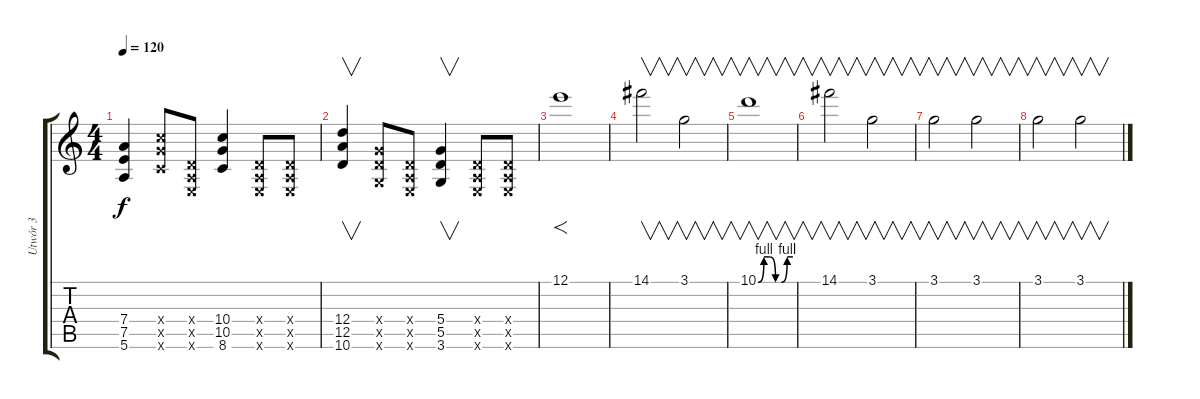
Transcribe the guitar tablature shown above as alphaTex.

\track ("Utwór 3" "Utwór 3") {instrument overdrivenguitar}
\staff {score tabs}
\tuning (E4 B3 G3 D3 A2 E2) {hide}
\ts (4 4)
\tempo 120
\clef g2
\ks c
(7.4 7.5 5.6).4{dy f} (10.4{x} 10.5{x} 8.6{x}).8 (0.4{x} 0.5{x} 0.6{x}).8 (10.4 10.5 8.6).4 (0.4{x} 0.5{x} 0.6{x}).8 (0.4{x} 0.5{x} 0.6{x}).8 |
(12.4 12.5 10.6).4{v} (5.4{x} 5.5{x} 3.6{x}).8 (0.4{x} 0.5{x} 0.6{x}).8 (5.4 5.5 3.6).4{v} (0.4{x} 0.5{x} 0.6{x}).8 (0.4{x} 0.5{x} 0.6{x}).8 |
12.1.1{f} |
14.1.2{v} 3.1.2{v} |
10.1{be (custom 0 0 10 4 20 4 30 0 40 0 50 4 60 4)}.1{v} |
14.1.2{v} 3.1.2{v} |
3.1.2{v volume 3} 3.1.2{v} |
3.1.2{v} 3.1.2{v}
